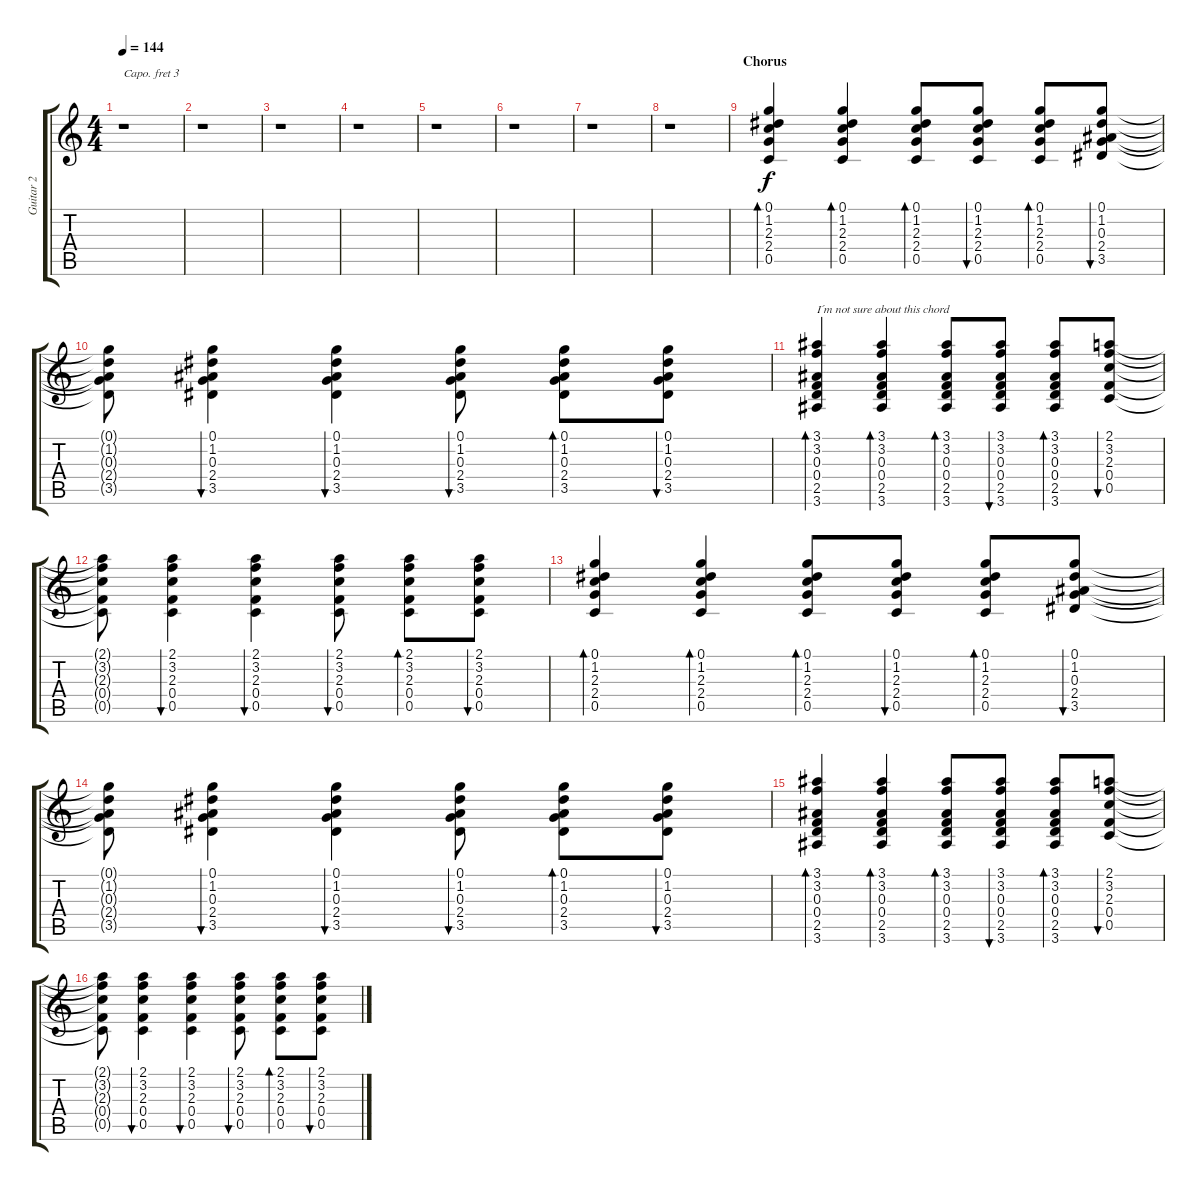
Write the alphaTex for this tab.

\track ("Guitar 2" "Guitar 2") {instrument acousticguitarsteel}
\staff {score tabs}
\capo 3
\tuning (E4 B3 G3 D3 A2 E2) {hide}
\ts (4 4)
\tempo 144
\clef g2
\ks c
r.1{dy f} |
r.1 |
r.1 |
r.1 |
r.1 |
r.1 |
r.1 |
r.1 |
\section ("" "Chorus")
(0.1 1.2 2.3 2.4 0.5).4{bd 30} (0.1 1.2 2.3 2.4 0.5).4{bd 30} (0.1 1.2 2.3 2.4 0.5).8{bd 30} (0.1 1.2 2.3 2.4 0.5).8{bu 30} (0.1 1.2 2.3 2.4 0.5).8{bd 30} (0.1 1.2 0.3 2.4 3.5).8{bu 30} |
(0.1{t} 1.2{t} 0.3{t} 2.4{t} 3.5{t}).8 (0.1 1.2 0.3 2.4 3.5).4{bu 30} (0.1 1.2 0.3 2.4 3.5).4{bu 30} (0.1 1.2 0.3 2.4 3.5).8{bu 30} (0.1 1.2 0.3 2.4 3.5).8{bd 30} (0.1 1.2 0.3 2.4 3.5).8{bu 30} |
(3.1 3.2 0.3 0.4 2.5 3.6).4{bd 30 txt "I´m not sure about this chord"} (3.1 3.2 0.3 0.4 2.5 3.6).4{bd 30} (3.1 3.2 0.3 0.4 2.5 3.6).8{bd 30} (3.1 3.2 0.3 0.4 2.5 3.6).8{bu 30} (3.1 3.2 0.3 0.4 2.5 3.6).8{bd 30} (2.1 3.2 2.3 0.4 0.5).8{bu 30} |
(2.1{t} 3.2{t} 2.3{t} 0.4{t} 0.5{t}).8 (2.1 3.2 2.3 0.4 0.5).4{bu 30} (2.1 3.2 2.3 0.4 0.5).4{bu 30} (2.1 3.2 2.3 0.4 0.5).8{bu 30} (2.1 3.2 2.3 0.4 0.5).8{bd 30} (2.1 3.2 2.3 0.4 0.5).8{bu 30} |
(0.1 1.2 2.3 2.4 0.5).4{bd 30} (0.1 1.2 2.3 2.4 0.5).4{bd 30} (0.1 1.2 2.3 2.4 0.5).8{bd 30} (0.1 1.2 2.3 2.4 0.5).8{bu 30} (0.1 1.2 2.3 2.4 0.5).8{bd 30} (0.1 1.2 0.3 2.4 3.5).8{bu 30} |
(0.1{t} 1.2{t} 0.3{t} 2.4{t} 3.5{t}).8 (0.1 1.2 0.3 2.4 3.5).4{bu 30} (0.1 1.2 0.3 2.4 3.5).4{bu 30} (0.1 1.2 0.3 2.4 3.5).8{bu 30} (0.1 1.2 0.3 2.4 3.5).8{bd 30} (0.1 1.2 0.3 2.4 3.5).8{bu 30} |
(3.1 3.2 0.3 0.4 2.5 3.6).4{bd 30} (3.1 3.2 0.3 0.4 2.5 3.6).4{bd 30} (3.1 3.2 0.3 0.4 2.5 3.6).8{bd 30} (3.1 3.2 0.3 0.4 2.5 3.6).8{bu 30} (3.1 3.2 0.3 0.4 2.5 3.6).8{bd 30} (2.1 3.2 2.3 0.4 0.5).8{bu 30} |
(2.1{t} 3.2{t} 2.3{t} 0.4{t} 0.5{t}).8 (2.1 3.2 2.3 0.4 0.5).4{bu 30} (2.1 3.2 2.3 0.4 0.5).4{bu 30} (2.1 3.2 2.3 0.4 0.5).8{bu 30} (2.1 3.2 2.3 0.4 0.5).8{bd 30} (2.1 3.2 2.3 0.4 0.5).8{bu 30}
